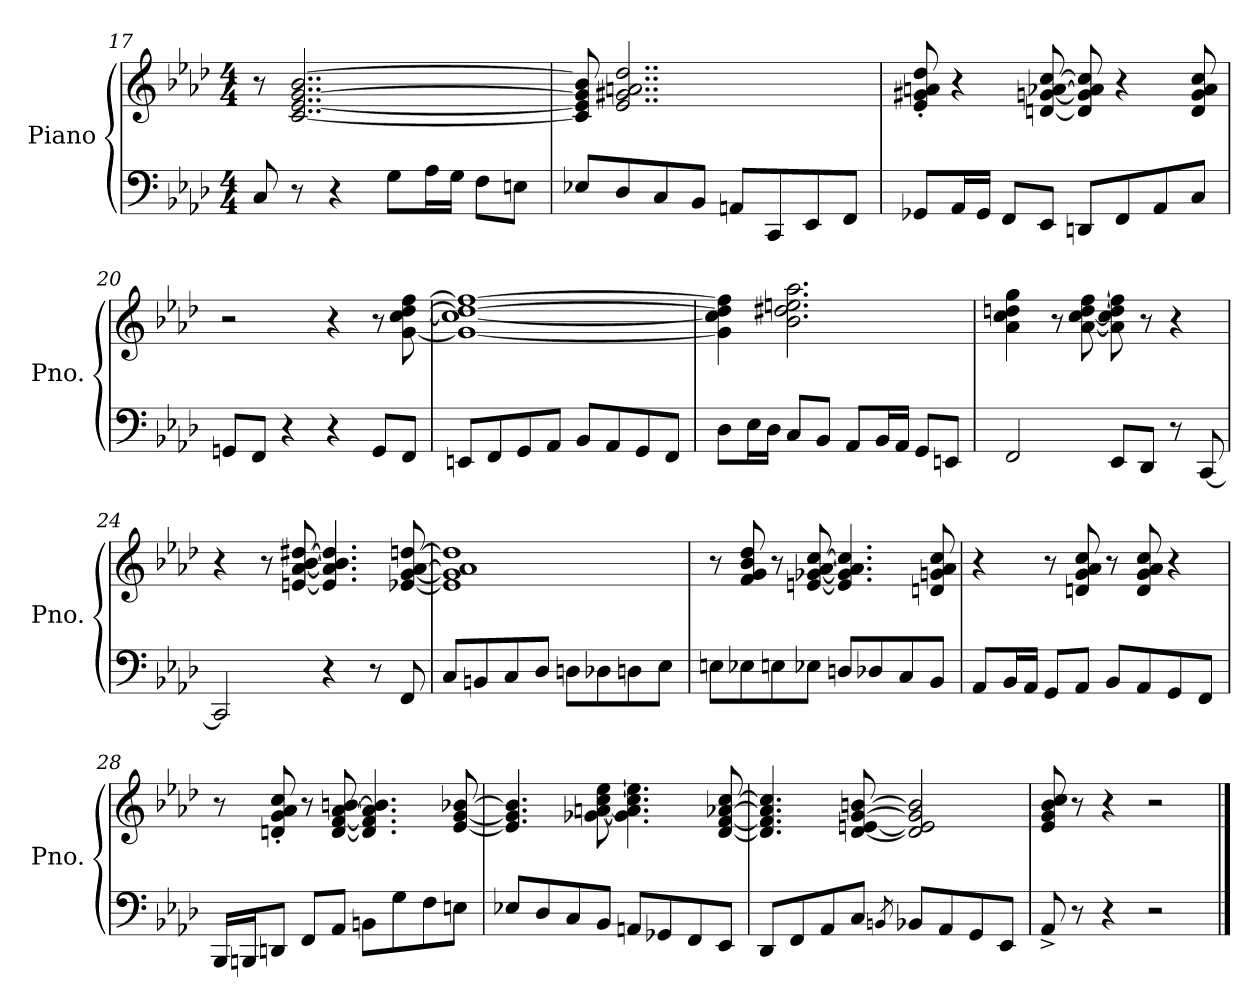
**kern	**kern
*part1	*part1
*staff2	*staff1
*I"Piano	*
*I'Pno.	*
!!LO:LB:g=z
*clefF4	*clefG2
*k[b-e-a-d-]	*k[b-e-a-d-]
*M4/4	*M4/4
=17	=17
8C/	8r
8r	[2..c/ [2..e-/ [2..g/ [2..b-/
4r	.
8G\L	.
16A-\L	.
16G\JJ	.
8F\L	.
8En\J	.
=18	=18
8E-X/L	8c/] 8e-/] 8g/] 8b-/]
8D-/	2..e-/ 2..g#X/ 2..an/ 2..dd-/
8C/	.
8BB-/J	.
8AAn/L	.
8CC/	.
8EE-/	.
8FF/J	.
!!LO:LB:g=z
=19	=19
8GG-X/L	8e-/' 8g#X/' 8an/' 8dd-/'
16AA-/L	4r
16GG-/JJ	.
8FF/L	.
8EE-/J	[8dn/ [8gn/ [8a-X/ [8cc/
8DDn/L	8d/] 8g/] 8a-/] 8cc/]
8FF/	4r
8AA-/	.
8C/J	8d/ 8g/ 8a-/ 8cc/
=20	=20
8GGn/L	2r
8FF/J	.
4r	.
4r	4r
8GG/L	8r
8FF/J	[8g\ [8cc\ [8dd-\ [8ff\
!!LO:PB:g=z
=21	=21
8EEn/L	1g_ 1cc_ 1dd-_ 1ff_
8FF/	.
8GG/	.
8AA-/J	.
8BB-/L	.
8AA-/	.
8GG/	.
8FF/J	.
=22	=22
8D-\L	4g\] 4cc\] 4dd-\] 4ff\]
16E-\L	.
16D-\JJ	.
8C/L	2.b-\ 2.dd#X\ 2.een\ 2.aa-\
8BB-/J	.
8AA-/L	.
16BB-/L	.
16AA-/JJ	.
8GG/L	.
8EEn/J	.
!!LO:LB:g=z
=23	=23
2FF/	4a-\ 4cc\ 4ddn\ 4gg\
.	8r
.	[8a-\ [8cc\ [8dd\ [8ff\
8EE-/L	8a-\] 8cc\] 8dd\] 8ff\]
8DD-/J	8r
8r	4r
[8CC/	.
=24	=24
2CC/]	4r
.	8r
.	[8en/ [8a-/ [8b-/ [8dd#X/
4r	4.e/] 4.a-/] 4.b-/] 4.dd#/]
8r	.
8FF/	[8e-X/ [8g/ [8a-/ [8ddn/
!!LO:LB:g=z
=25	=25
8C/L	1e-] 1g] 1a-] 1dd]
8BBn/	.
8C/	.
8D-/J	.
8Dn\L	.
8D-X\	.
8Dn\	.
8E-\J	.
=26	=26
8En\L	8r
8E-X\	8f/ 8g/ 8b-/ 8dd-/
8En\	8r
8E-X\J	[8en/ [8g-X/ [8a-/ [8cc/
8Dn/L	4.e/] 4.g-/] 4.a-/] 4.cc/]
8D-X/	.
8C/	.
8BB-/J	8dn/ 8gn/ 8a-/ 8cc/
!!LO:LB:g=z
=27	=27
8AA-/L	4r
16BB-/L	.
16AA-/JJ	.
8GG/L	8r
8AA-/J	8dn/ 8g/ 8a-/ 8cc/
8BB-/L	8r
8AA-/	8d/ 8g/ 8a-/ 8cc/
8GG/	4r
8FF/J	.
=28	=28
16BBB-/LL	8r
16BBBn/J	.
8DDn/J	8dn/' 8g/' 8a-/' 8cc/'
8FF/L	8r
8AA-/J	[8d/ [8f/ [8a-/ [8bn/
8BBn\L	4.d/] 4.f/] 4.a-/] 4.b/]
8G\	.
8F\	.
8En\J	[8e-/ [8g/ [8b-X/
!!LO:LB:g=z
=29	=29
8E-X/L	4.e-/] 4.g/] 4.b-/]
8D-/	.
8C/	.
8BB-/J	[8g-X\ [8an\ [8cc\ [8ee-\
8AAn/L	4.g-\] 4.a\] 4.cc\] 4.ee-\]
8GG-X/	.
8FF/	.
8EE-/J	[8d-/ [8f/ [8a-X/ [8cc/
=30	=30
8DD-/L	4.d-/] 4.f/] 4.a-/] 4.cc/]
8FF/	.
8AA-/	.
8C/J	[8d-/ [8en/ [8g/ [8bn/
8qBBn/	.
8BB-X/L	2d-/] 2e/] 2g/] 2b/]
8AA-/	.
8GG/	.
8EE-/J	.
!!LO:PB:g=z
=31	=31
8AA-^/	8e-/ 8g/ 8b-/ 8cc/
8r	8r
4r	4r
2r	2r
==	==
*-	*-
